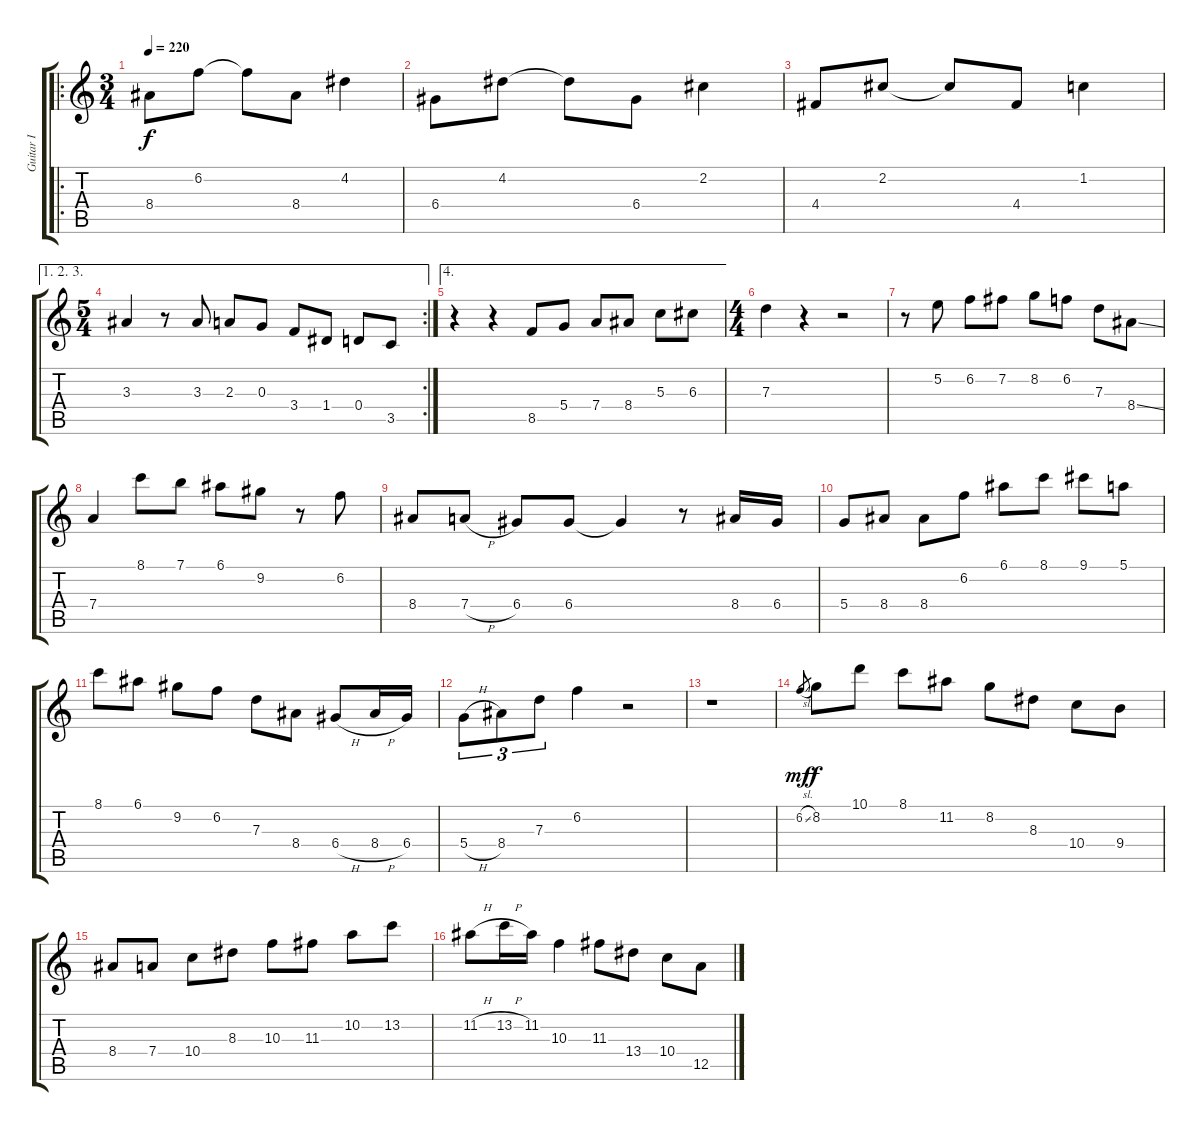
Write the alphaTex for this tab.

\track ("Guitar I" "Guitar I") {instrument acousticguitarsteel}
\staff {score tabs}
\tuning (E4 B3 G3 D3 A2 E2) {hide}
\ro
\ts (3 4)
\tempo 220
\clef g2
\ks c
8.4.8{dy f instrument acousticguitarsteel} 6.2.8 6.2{t}.8 8.4.8 4.2.4 |
6.4.8 4.2.8 4.2{t}.8 6.4.8 2.2.4 |
4.4.8 2.2.8 2.2{t}.8 4.4.8 1.2.4 |
\ae (1 2 3)
\rc 2
\ts (5 4)
3.3.4 r.8 3.3.8 2.3.8 0.3.8 3.4.8 1.4.8 0.4.8 3.5.8 |
\ae 4
r.4 r.4 8.5.8 5.4.8 7.4.8 8.4.8 5.3.8 6.3.8 |
\ts (4 4)
7.3.4 r.4 r.2 |
r.8 5.2.8 6.2.8 7.2.8 8.2.8 6.2.8 7.3.8 8.4{ss}.8 |
7.4.4 8.1.8 7.1.8 6.1.8 9.2.8 r.8 6.2.8 |
8.4.8 7.4{h}.8 6.4.8 6.4.8 6.4{t}.4 r.8 8.4.16 6.4.16 |
5.4.8 8.4.8 8.4.8 6.2.8 6.1.8 8.1.8 9.1.8 5.1.8 |
8.1.8 6.1.8 9.2.8 6.2.8 7.3.8 8.4.8 6.4{h}.8 8.4{h}.16 6.4.16 |
5.4{h}.8{tu (3 2)} 8.4.8{tu (3 2)} 7.3.8{tu (3 2)} 6.2.4 r.2 |
r.1 |
6.2{sl}.8{gr dy mf} 8.2.8{dy f} 10.1.8 8.1.8 11.2.8 8.2.8 8.3.8 10.4.8 9.4.8 |
8.4.8 7.4.8 10.4.8 8.3.8 10.3.8 11.3.8 10.2.8 13.2.8 |
11.2{h}.8 13.2{h}.16 11.2.16 10.3.4 11.3.8 13.4.8 10.4.8 12.5.8
